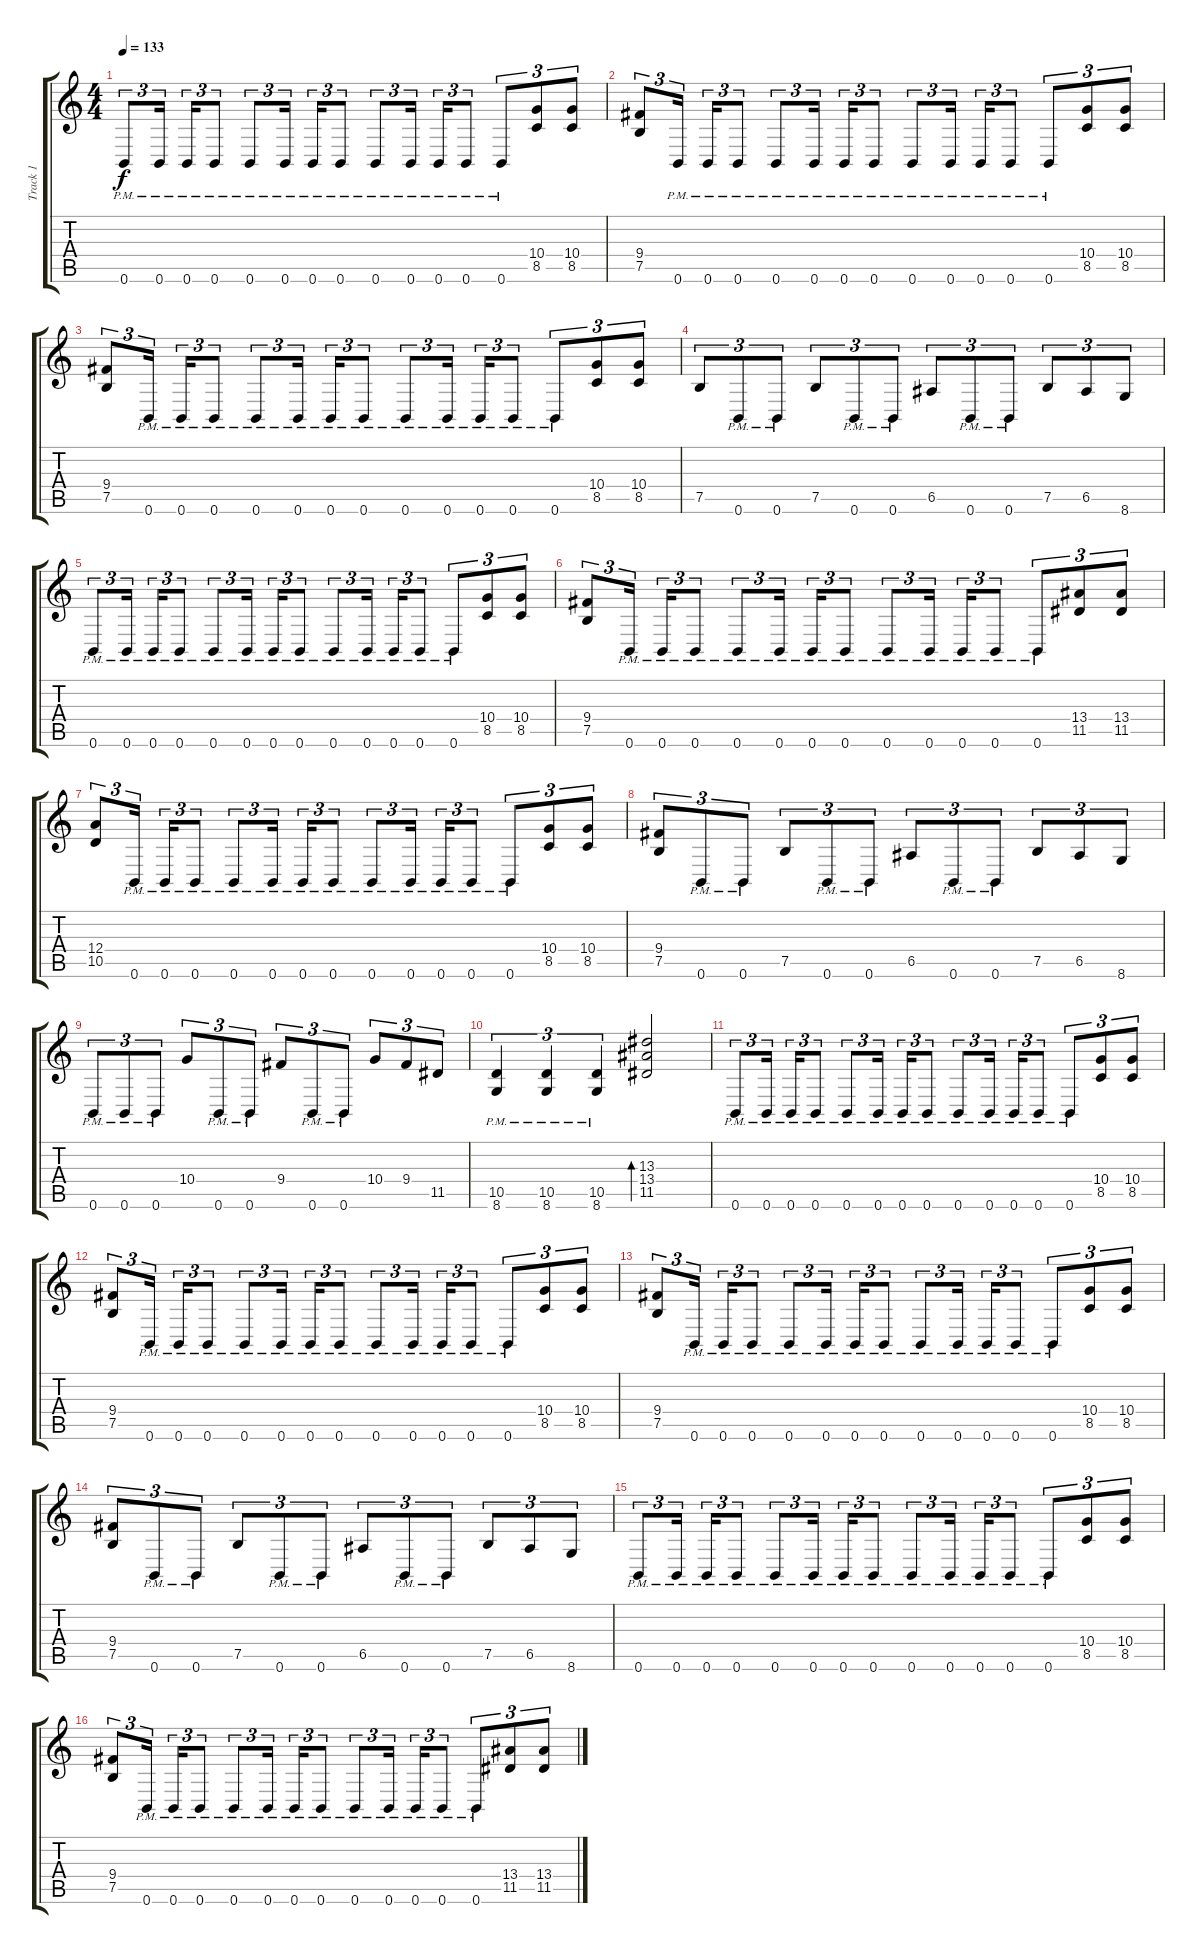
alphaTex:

\track ("Track 1" "Track 1") {instrument distortionguitar}
\staff {score tabs}
\tuning (B3 Gb3 D3 A2 E2 B1) {hide}
\ts (4 4)
\tempo 133
\clef g2
\ks c
0.6{pm}.8{tu (3 2) dy f instrument distortionguitar} 0.6{pm}.16{tu (3 2)} 0.6{pm}.16{tu (3 2)} 0.6{pm}.8{tu (3 2)} 0.6{pm}.8{tu (3 2)} 0.6{pm}.16{tu (3 2)} 0.6{pm}.16{tu (3 2)} 0.6{pm}.8{tu (3 2)} 0.6{pm}.8{tu (3 2)} 0.6{pm}.16{tu (3 2)} 0.6{pm}.16{tu (3 2)} 0.6{pm}.8{tu (3 2)} 0.6{pm}.8{tu (3 2)} (10.4 8.5).8{tu (3 2)} (10.4 8.5).8{tu (3 2)} |
(9.4 7.5).8{tu (3 2)} 0.6{pm}.16{tu (3 2)} 0.6{pm}.16{tu (3 2)} 0.6{pm}.8{tu (3 2)} 0.6{pm}.8{tu (3 2)} 0.6{pm}.16{tu (3 2)} 0.6{pm}.16{tu (3 2)} 0.6{pm}.8{tu (3 2)} 0.6{pm}.8{tu (3 2)} 0.6{pm}.16{tu (3 2)} 0.6{pm}.16{tu (3 2)} 0.6{pm}.8{tu (3 2)} 0.6{pm}.8{tu (3 2)} (10.4 8.5).8{tu (3 2)} (10.4 8.5).8{tu (3 2)} |
(9.4 7.5).8{tu (3 2)} 0.6{pm}.16{tu (3 2)} 0.6{pm}.16{tu (3 2)} 0.6{pm}.8{tu (3 2)} 0.6{pm}.8{tu (3 2)} 0.6{pm}.16{tu (3 2)} 0.6{pm}.16{tu (3 2)} 0.6{pm}.8{tu (3 2)} 0.6{pm}.8{tu (3 2)} 0.6{pm}.16{tu (3 2)} 0.6{pm}.16{tu (3 2)} 0.6{pm}.8{tu (3 2)} 0.6{pm}.8{tu (3 2)} (10.4 8.5).8{tu (3 2)} (10.4 8.5).8{tu (3 2)} |
7.5.8{tu (3 2)} 0.6{pm}.8{tu (3 2)} 0.6{pm}.8{tu (3 2)} 7.5.8{tu (3 2)} 0.6{pm}.8{tu (3 2)} 0.6{pm}.8{tu (3 2)} 6.5.8{tu (3 2)} 0.6{pm}.8{tu (3 2)} 0.6{pm}.8{tu (3 2)} 7.5.8{tu (3 2)} 6.5.8{tu (3 2)} 8.6.8{tu (3 2)} |
0.6{pm}.8{tu (3 2)} 0.6{pm}.16{tu (3 2)} 0.6{pm}.16{tu (3 2)} 0.6{pm}.8{tu (3 2)} 0.6{pm}.8{tu (3 2)} 0.6{pm}.16{tu (3 2)} 0.6{pm}.16{tu (3 2)} 0.6{pm}.8{tu (3 2)} 0.6{pm}.8{tu (3 2)} 0.6{pm}.16{tu (3 2)} 0.6{pm}.16{tu (3 2)} 0.6{pm}.8{tu (3 2)} 0.6{pm}.8{tu (3 2)} (10.4 8.5).8{tu (3 2)} (10.4 8.5).8{tu (3 2)} |
(9.4 7.5).8{tu (3 2)} 0.6{pm}.16{tu (3 2)} 0.6{pm}.16{tu (3 2)} 0.6{pm}.8{tu (3 2)} 0.6{pm}.8{tu (3 2)} 0.6{pm}.16{tu (3 2)} 0.6{pm}.16{tu (3 2)} 0.6{pm}.8{tu (3 2)} 0.6{pm}.8{tu (3 2)} 0.6{pm}.16{tu (3 2)} 0.6{pm}.16{tu (3 2)} 0.6{pm}.8{tu (3 2)} 0.6{pm}.8{tu (3 2)} (13.4 11.5).8{tu (3 2)} (13.4 11.5).8{tu (3 2)} |
(12.4 10.5).8{tu (3 2)} 0.6{pm}.16{tu (3 2)} 0.6{pm}.16{tu (3 2)} 0.6{pm}.8{tu (3 2)} 0.6{pm}.8{tu (3 2)} 0.6{pm}.16{tu (3 2)} 0.6{pm}.16{tu (3 2)} 0.6{pm}.8{tu (3 2)} 0.6{pm}.8{tu (3 2)} 0.6{pm}.16{tu (3 2)} 0.6{pm}.16{tu (3 2)} 0.6{pm}.8{tu (3 2)} 0.6{pm}.8{tu (3 2)} (10.4 8.5).8{tu (3 2)} (10.4 8.5).8{tu (3 2)} |
(9.4 7.5).8{tu (3 2)} 0.6{pm}.8{tu (3 2)} 0.6{pm}.8{tu (3 2)} 7.5.8{tu (3 2)} 0.6{pm}.8{tu (3 2)} 0.6{pm}.8{tu (3 2)} 6.5.8{tu (3 2)} 0.6{pm}.8{tu (3 2)} 0.6{pm}.8{tu (3 2)} 7.5.8{tu (3 2)} 6.5.8{tu (3 2)} 8.6.8{tu (3 2)} |
0.6{pm}.8{tu (3 2)} 0.6{pm}.8{tu (3 2)} 0.6{pm}.8{tu (3 2)} 10.4.8{tu (3 2)} 0.6{pm}.8{tu (3 2)} 0.6{pm}.8{tu (3 2)} 9.4.8{tu (3 2)} 0.6{pm}.8{tu (3 2)} 0.6{pm}.8{tu (3 2)} 10.4.8{tu (3 2)} 9.4.8{tu (3 2)} 11.5.8{tu (3 2)} |
(10.5{pm} 8.6{pm}).4{tu (3 2)} (10.5{pm} 8.6{pm}).4{tu (3 2)} (10.5{pm} 8.6{pm}).4{tu (3 2)} (13.3 13.4 11.5).2{bd 480} |
0.6{pm}.8{tu (3 2)} 0.6{pm}.16{tu (3 2)} 0.6{pm}.16{tu (3 2)} 0.6{pm}.8{tu (3 2)} 0.6{pm}.8{tu (3 2)} 0.6{pm}.16{tu (3 2)} 0.6{pm}.16{tu (3 2)} 0.6{pm}.8{tu (3 2)} 0.6{pm}.8{tu (3 2)} 0.6{pm}.16{tu (3 2)} 0.6{pm}.16{tu (3 2)} 0.6{pm}.8{tu (3 2)} 0.6{pm}.8{tu (3 2)} (10.4 8.5).8{tu (3 2)} (10.4 8.5).8{tu (3 2)} |
(9.4 7.5).8{tu (3 2)} 0.6{pm}.16{tu (3 2)} 0.6{pm}.16{tu (3 2)} 0.6{pm}.8{tu (3 2)} 0.6{pm}.8{tu (3 2)} 0.6{pm}.16{tu (3 2)} 0.6{pm}.16{tu (3 2)} 0.6{pm}.8{tu (3 2)} 0.6{pm}.8{tu (3 2)} 0.6{pm}.16{tu (3 2)} 0.6{pm}.16{tu (3 2)} 0.6{pm}.8{tu (3 2)} 0.6{pm}.8{tu (3 2)} (10.4 8.5).8{tu (3 2)} (10.4 8.5).8{tu (3 2)} |
(9.4 7.5).8{tu (3 2)} 0.6{pm}.16{tu (3 2)} 0.6{pm}.16{tu (3 2)} 0.6{pm}.8{tu (3 2)} 0.6{pm}.8{tu (3 2)} 0.6{pm}.16{tu (3 2)} 0.6{pm}.16{tu (3 2)} 0.6{pm}.8{tu (3 2)} 0.6{pm}.8{tu (3 2)} 0.6{pm}.16{tu (3 2)} 0.6{pm}.16{tu (3 2)} 0.6{pm}.8{tu (3 2)} 0.6{pm}.8{tu (3 2)} (10.4 8.5).8{tu (3 2)} (10.4 8.5).8{tu (3 2)} |
(9.4 7.5).8{tu (3 2)} 0.6{pm}.8{tu (3 2)} 0.6{pm}.8{tu (3 2)} 7.5.8{tu (3 2)} 0.6{pm}.8{tu (3 2)} 0.6{pm}.8{tu (3 2)} 6.5.8{tu (3 2)} 0.6{pm}.8{tu (3 2)} 0.6{pm}.8{tu (3 2)} 7.5.8{tu (3 2)} 6.5.8{tu (3 2)} 8.6.8{tu (3 2)} |
0.6{pm}.8{tu (3 2)} 0.6{pm}.16{tu (3 2)} 0.6{pm}.16{tu (3 2)} 0.6{pm}.8{tu (3 2)} 0.6{pm}.8{tu (3 2)} 0.6{pm}.16{tu (3 2)} 0.6{pm}.16{tu (3 2)} 0.6{pm}.8{tu (3 2)} 0.6{pm}.8{tu (3 2)} 0.6{pm}.16{tu (3 2)} 0.6{pm}.16{tu (3 2)} 0.6{pm}.8{tu (3 2)} 0.6{pm}.8{tu (3 2)} (10.4 8.5).8{tu (3 2)} (10.4 8.5).8{tu (3 2)} |
(9.4 7.5).8{tu (3 2)} 0.6{pm}.16{tu (3 2)} 0.6{pm}.16{tu (3 2)} 0.6{pm}.8{tu (3 2)} 0.6{pm}.8{tu (3 2)} 0.6{pm}.16{tu (3 2)} 0.6{pm}.16{tu (3 2)} 0.6{pm}.8{tu (3 2)} 0.6{pm}.8{tu (3 2)} 0.6{pm}.16{tu (3 2)} 0.6{pm}.16{tu (3 2)} 0.6{pm}.8{tu (3 2)} 0.6{pm}.8{tu (3 2)} (13.4 11.5).8{tu (3 2)} (13.4 11.5).8{tu (3 2)}
